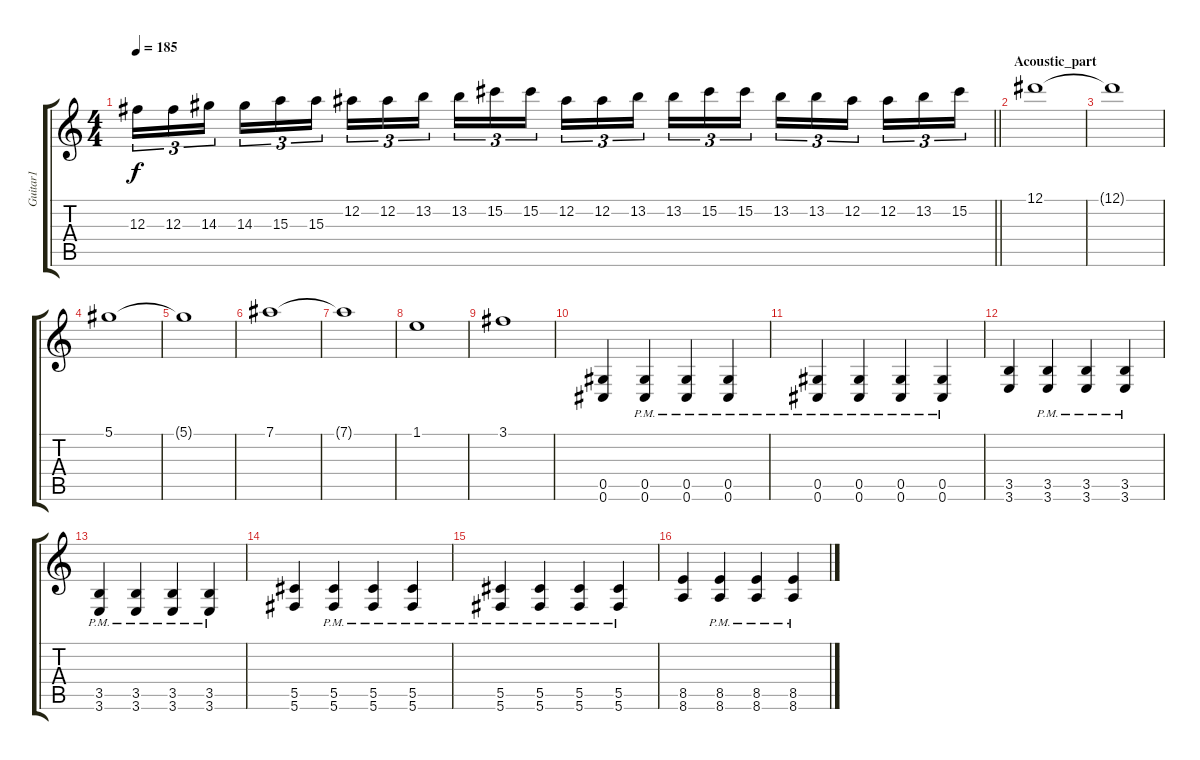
\track ("Guitar1" "Guitar1") {instrument distortionguitar}
\staff {score tabs}
\tuning (Eb4 Bb3 Gb3 Db3 Ab2 Db2) {hide}
\ts (4 4)
\tempo 185
\clef g2
\barLineRight lightlight
\ks c
12.3.16{tu (3 2) dy f beam merge} 12.3.16{tu (3 2) beam merge} 14.3.16{tu (3 2) beam splitsecondary} 14.3.16{tu (3 2)} 15.3.16{tu (3 2)} 15.3.16{tu (3 2)} 12.2.16{tu (3 2) beam merge} 12.2.16{tu (3 2) beam merge} 13.2.16{tu (3 2) beam splitsecondary} 13.2.16{tu (3 2) beam merge} 15.2.16{tu (3 2)} 15.2.16{tu (3 2)} 12.2.16{tu (3 2) beam merge} 12.2.16{tu (3 2)} 13.2.16{tu (3 2) beam splitsecondary} 13.2.16{tu (3 2)} 15.2.16{tu (3 2) beam merge} 15.2.16{tu (3 2)} 13.2.16{tu (3 2)} 13.2.16{tu (3 2) beam merge} 12.2.16{tu (3 2) beam splitsecondary} 12.2.16{tu (3 2) beam merge} 13.2.16{tu (3 2)} 15.2.16{tu (3 2)} |
\section ("" "Acoustic_part")
12.1.1 |
12.1{t}.1 |
5.1.1 |
5.1{t}.1 |
7.1.1 |
7.1{t}.1 |
1.1.1 |
3.1.1 |
(0.5 0.6).4 (0.5{pm} 0.6{pm}).4 (0.5{pm} 0.6{pm}).4 (0.5{pm} 0.6{pm}).4 |
(0.5{pm} 0.6{pm}).4 (0.5{pm} 0.6{pm}).4 (0.5{pm} 0.6{pm}).4 (0.5{pm} 0.6{pm}).4 |
(3.5 3.6).4 (3.5{pm} 3.6{pm}).4 (3.5{pm} 3.6{pm}).4 (3.5{pm} 3.6{pm}).4 |
(3.5{pm} 3.6{pm}).4 (3.5{pm} 3.6{pm}).4 (3.5{pm} 3.6{pm}).4 (3.5{pm} 3.6{pm}).4 |
(5.5 5.6).4 (5.5{pm} 5.6{pm}).4 (5.5{pm} 5.6{pm}).4 (5.5{pm} 5.6{pm}).4 |
(5.5{pm} 5.6{pm}).4 (5.5{pm} 5.6{pm}).4 (5.5{pm} 5.6{pm}).4 (5.5{pm} 5.6{pm}).4 |
(8.5 8.6).4 (8.5{pm} 8.6{pm}).4 (8.5{pm} 8.6{pm}).4 (8.5{pm} 8.6{pm}).4
